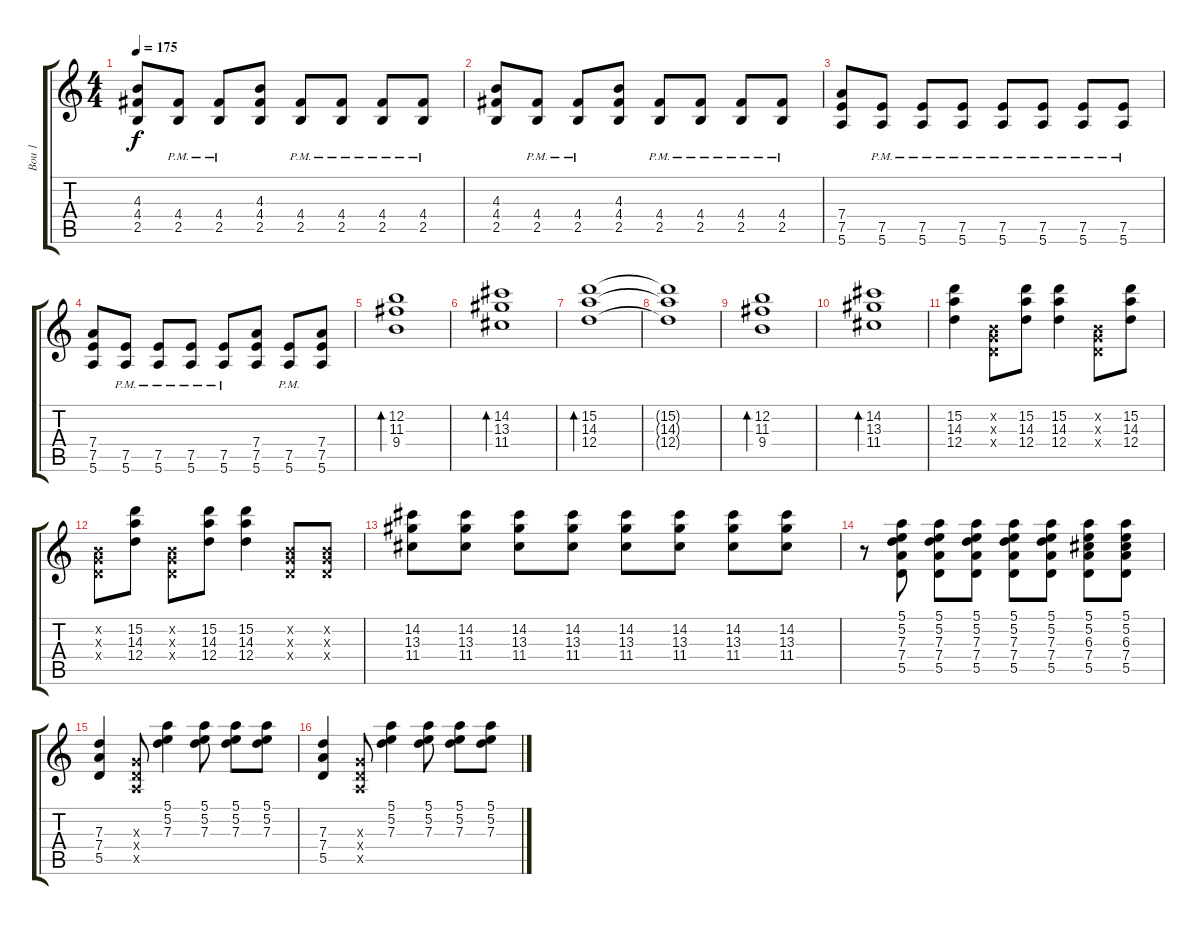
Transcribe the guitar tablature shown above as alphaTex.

\track ("Bou 1" "Bou 1") {instrument distortionguitar}
\staff {score tabs}
\tuning (E4 B3 G3 D3 A2 E2) {hide}
\ts (4 4)
\tempo 175
\clef g2
\ks c
(4.3 4.4 2.5).8{dy f} (4.4{pm} 2.5{pm}).8 (4.4{pm} 2.5{pm}).8 (4.3 4.4 2.5).8 (4.4{pm} 2.5{pm}).8 (4.4{pm} 2.5{pm}).8 (4.4{pm} 2.5{pm}).8 (4.4{pm} 2.5{pm}).8 |
(4.3 4.4 2.5).8 (4.4{pm} 2.5{pm}).8 (4.4{pm} 2.5{pm}).8 (4.3 4.4 2.5).8 (4.4{pm} 2.5{pm}).8 (4.4{pm} 2.5{pm}).8 (4.4{pm} 2.5{pm}).8 (4.4{pm} 2.5{pm}).8 |
(7.4 7.5 5.6).8 (7.5{pm} 5.6{pm}).8 (7.5{pm} 5.6{pm}).8 (7.5{pm} 5.6{pm}).8 (7.5{pm} 5.6{pm}).8 (7.5{pm} 5.6{pm}).8 (7.5{pm} 5.6{pm}).8 (7.5{pm} 5.6{pm}).8 |
(7.4 7.5 5.6).8 (7.5{pm} 5.6{pm}).8 (7.5{pm} 5.6{pm}).8 (7.5{pm} 5.6{pm}).8 (7.5{pm} 5.6{pm}).8 (7.4 7.5 5.6).8 (7.5{pm} 5.6{pm}).8 (7.4 7.5 5.6).8 |
(12.2 11.3 9.4).1{bd 240 volume 11} |
(14.2 13.3 11.4).1{bd 240} |
(15.2 14.3 12.4).1{bd 240} |
(15.2{t} 14.3{t} 12.4{t}).1 |
(12.2 11.3 9.4).1{bd 240} |
(14.2 13.3 11.4).1{bd 240} |
(15.2 14.3 12.4).4 (0.2{x} 0.3{x} 0.4{x}).8 (15.2 14.3 12.4).8 (15.2 14.3 12.4).4 (0.2{x} 0.3{x} 0.4{x}).8 (15.2 14.3 12.4).8 |
(0.2{x} 0.3{x} 0.4{x}).8 (15.2 14.3 12.4).8 (0.2{x} 0.3{x} 0.4{x}).8 (15.2 14.3 12.4).8 (15.2 14.3 12.4).4 (0.2{x} 0.3{x} 0.4{x}).8 (0.2{x} 0.3{x} 0.4{x}).8 |
(14.2 13.3 11.4).8 (14.2 13.3 11.4).8 (14.2 13.3 11.4).8 (14.2 13.3 11.4).8 (14.2 13.3 11.4).8 (14.2 13.3 11.4).8 (14.2 13.3 11.4).8 (14.2 13.3 11.4).8 |
r.8{volume 13} (5.1 5.2 7.3 7.4 5.5).8 (5.1 5.2 7.3 7.4 5.5).8 (5.1 5.2 7.3 7.4 5.5).8 (5.1 5.2 7.3 7.4 5.5).8 (5.1 5.2 7.3 7.4 5.5).8 (5.1 5.2 6.3 7.4 5.5).8 (5.1 5.2 6.3 7.4 5.5).8 |
(7.3 7.4 5.5).4 (0.3{x} 0.4{x} 0.5{x}).8 (5.1 5.2 7.3).4 (5.1 5.2 7.3).8 (5.1 5.2 7.3).8 (5.1 5.2 7.3).8 |
(7.3 7.4 5.5).4 (0.3{x} 0.4{x} 0.5{x}).8 (5.1 5.2 7.3).4 (5.1 5.2 7.3).8 (5.1 5.2 7.3).8 (5.1 5.2 7.3).8
